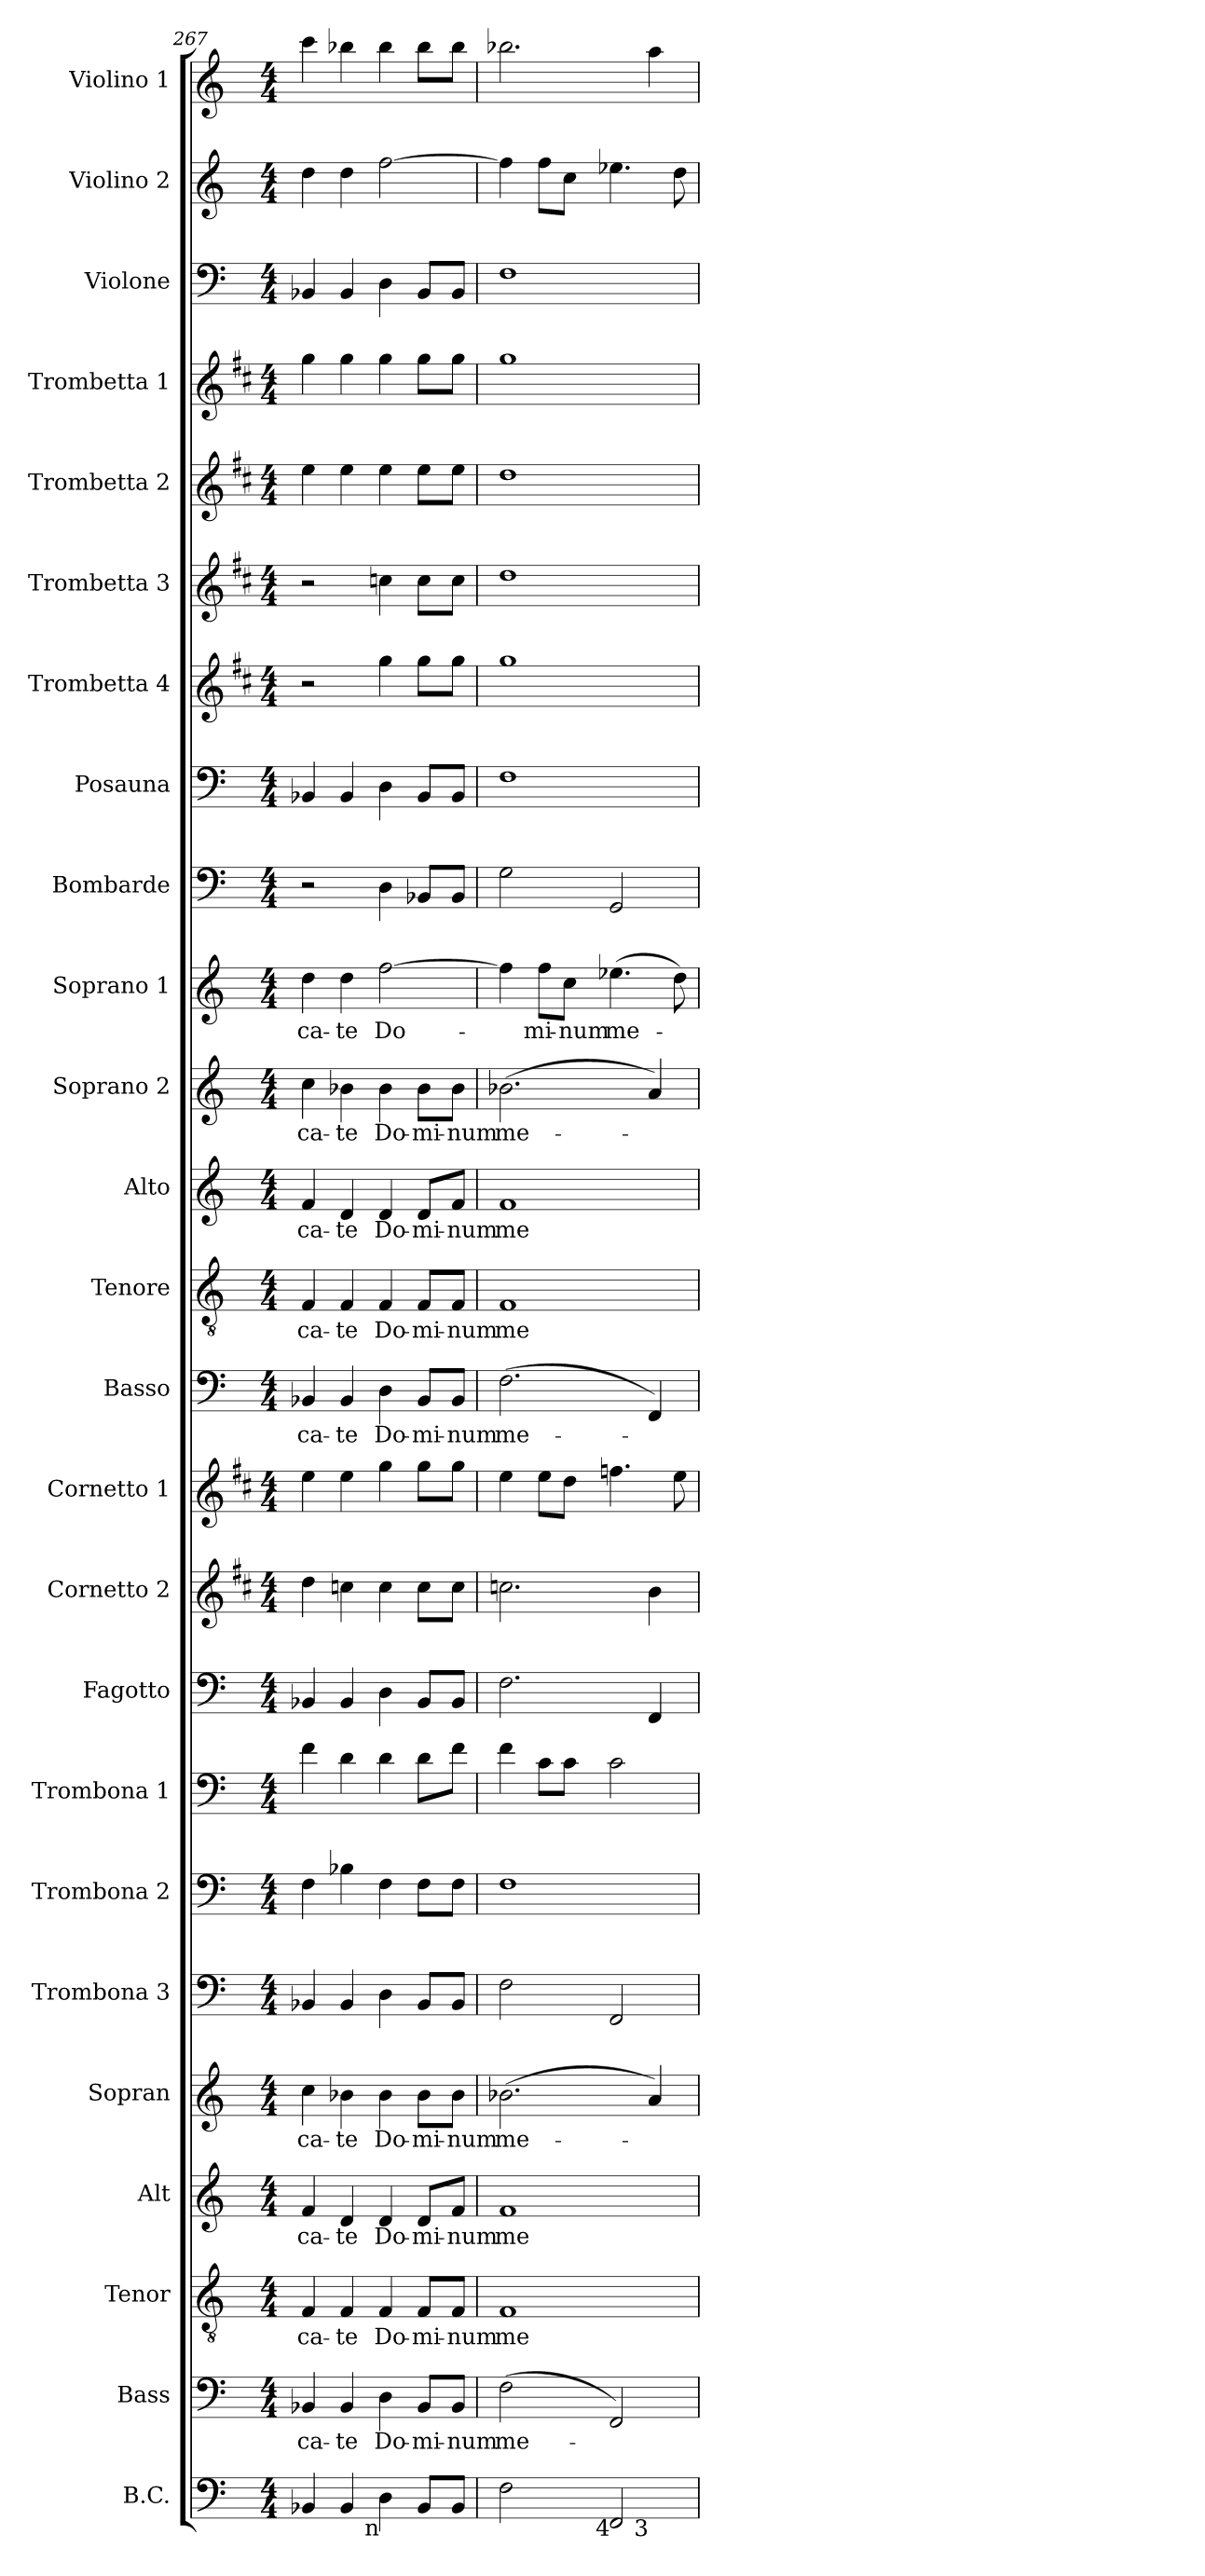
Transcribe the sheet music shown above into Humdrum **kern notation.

**kern	**kern	**text	**kern	**text	**kern	**text	**kern	**text	**kern	**kern	**kern	**kern	**kern	**kern	**kern	**text	**kern	**text	**kern	**text	**kern	**text	**kern	**text	**kern	**kern	**kern	**kern	**kern	**kern	**kern	**kern	**kern
*part25	*part24	*part24	*part23	*part23	*part22	*part22	*part21	*part21	*part20	*part19	*part18	*part17	*part16	*part15	*part14	*part14	*part13	*part13	*part12	*part12	*part11	*part11	*part10	*part10	*part9	*part8	*part7	*part6	*part5	*part4	*part3	*part2	*part1
*staff25	*staff24	*staff24	*staff23	*staff23	*staff22	*staff22	*staff21	*staff21	*staff20	*staff19	*staff18	*staff17	*staff16	*staff15	*staff14	*staff14	*staff13	*staff13	*staff12	*staff12	*staff11	*staff11	*staff10	*staff10	*staff9	*staff8	*staff7	*staff6	*staff5	*staff4	*staff3	*staff2	*staff1
*I"B.C.	*I"Bass	*	*I"Tenor	*	*I"Alt	*	*I"Sopran	*	*I"Trombona 3	*I"Trombona 2	*I"Trombona 1	*I"Fagotto	*I"Cornetto 2	*I"Cornetto 1	*I"Basso	*	*I"Tenore	*	*I"Alto	*	*I"Soprano 2	*	*I"Soprano 1	*	*I"Bombarde	*I"Posauna	*I"Trombetta 4	*I"Trombetta 3	*I"Trombetta 2	*I"Trombetta 1	*I"Violone	*I"Violino 2	*I"Violino 1
*I'B.C.	*I'B.	*	*I'T.	*	*I'A.	*	*I'S.	*	*I'Tbn. 2	*I'Tbn. 2	*I'Tbn. 1	*I'Fag.	*I'Cor. 2	*I'Cor. 1	*I'B.	*	*I'T.	*	*I'A.	*	*I'S.	*	*I'S.	*	*	*	*	*	*	*	*	*I'Vl. 2	*I'Vl. 1
!!LO:PB:g=z
*clefF4	*clefF4	*	*clefGv2	*	*clefG2	*	*clefG2	*	*clefF4	*clefF4	*clefF4	*clefF4	*clefG2	*clefG2	*clefF4	*	*clefGv2	*	*clefG2	*	*clefG2	*	*clefG2	*	*clefF4	*clefF4	*clefG2	*clefG2	*clefG2	*clefG2	*clefF4	*clefG2	*clefG2
*	*	*	*ITrd7c12	*	*	*	*	*	*	*	*	*	*ITrd1c2	*ITrd1c2	*	*	*ITrd7c12	*	*	*	*	*	*	*	*	*	*ITrd1c2	*ITrd1c2	*ITrd1c2	*ITrd1c2	*	*	*
*k[]	*k[]	*	*k[]	*	*k[]	*	*k[]	*	*k[]	*k[]	*k[]	*k[]	*k[]	*k[]	*k[]	*	*k[]	*	*k[]	*	*k[]	*	*k[]	*	*k[]	*k[]	*k[]	*k[]	*k[]	*k[]	*k[]	*k[]	*k[]
*C:	*C:	*	*C:	*	*C:	*	*C:	*	*C:	*C:	*C:	*C:	*C:	*C:	*C:	*	*C:	*	*C:	*	*C:	*	*C:	*	*C:	*C:	*C:	*C:	*C:	*C:	*C:	*C:	*C:
*M4/4	*M4/4	*	*M4/4	*	*M4/4	*	*M4/4	*	*M4/4	*M4/4	*M4/4	*M4/4	*M4/4	*M4/4	*M4/4	*	*M4/4	*	*M4/4	*	*M4/4	*	*M4/4	*	*M4/4	*M4/4	*M4/4	*M4/4	*M4/4	*M4/4	*M4/4	*M4/4	*M4/4
=267	=267	=267	=267	=267	=267	=267	=267	=267	=267	=267	=267	=267	=267	=267	=267	=267	=267	=267	=267	=267	=267	=267	=267	=267	=267	=267	=267	=267	=267	=267	=267	=267	=267
!	!	!LO:LY:b:color=#000000	!	!	!	!	!	!	!	!	!	!	!	!	!	!	!	!	!	!	!	!	!	!	!	!	!	!	!	!	!	!	!
!	!	!	!	!LO:LY:b:color=#000000	!	!	!	!	!	!	!	!	!	!	!	!	!	!	!	!	!	!	!	!	!	!	!	!	!	!	!	!	!
!	!	!	!	!	!	!LO:LY:b:color=#000000	!	!	!	!	!	!	!	!	!	!	!	!	!	!	!	!	!	!	!	!	!	!	!	!	!	!	!
!	!	!	!	!	!	!	!	!LO:LY:b:color=#000000	!	!	!	!	!	!	!	!	!	!	!	!	!	!	!	!	!	!	!	!	!	!	!	!	!
!	!	!	!	!	!	!	!	!	!	!	!	!	!	!	!	!LO:LY:b:color=#000000	!	!	!	!	!	!	!	!	!	!	!	!	!	!	!	!	!
!	!	!	!	!	!	!	!	!	!	!	!	!	!	!	!	!	!	!LO:LY:b:color=#000000	!	!	!	!	!	!	!	!	!	!	!	!	!	!	!
!	!	!	!	!	!	!	!	!	!	!	!	!	!	!	!	!	!	!	!	!LO:LY:b:color=#000000	!	!	!	!	!	!	!	!	!	!	!	!	!
!	!	!	!	!	!	!	!	!	!	!	!	!	!	!	!	!	!	!	!	!	!	!LO:LY:b:color=#000000	!	!	!	!	!	!	!	!	!	!	!
!	!	!	!	!	!	!	!	!	!	!	!	!	!	!	!	!	!	!	!	!	!	!	!	!LO:LY:b:color=#000000	!	!	!	!	!	!	!	!	!
4BB-Xi/	4BB-Xi/	-ca-	4FFi/	-ca-	4fi/	-ca-	4cci\	-ca-	4BB-Xi/	4Fi\	4fi\	4BB-Xi/	4cci\	4ddi\	4BB-Xi/	-ca-	4FFi/	-ca-	4fi/	-ca-	4cci\	-ca-	4ddi\	-ca-	2r	4BB-Xi/	2r	2r	4ddi\	4ffi\	4BB-Xi/	4ddi\	4ccci\
!	!	!LO:LY:b:color=#000000	!	!	!	!	!	!	!	!	!	!	!	!	!	!	!	!	!	!	!	!	!	!	!	!	!	!	!	!	!	!	!
!	!	!	!	!LO:LY:b:color=#000000	!	!	!	!	!	!	!	!	!	!	!	!	!	!	!	!	!	!	!	!	!	!	!	!	!	!	!	!	!
!	!	!	!	!	!	!LO:LY:b:color=#000000	!	!	!	!	!	!	!	!	!	!	!	!	!	!	!	!	!	!	!	!	!	!	!	!	!	!	!
!	!	!	!	!	!	!	!	!LO:LY:b:color=#000000	!	!	!	!	!	!	!	!	!	!	!	!	!	!	!	!	!	!	!	!	!	!	!	!	!
!	!	!	!	!	!	!	!	!	!	!	!	!	!	!	!	!LO:LY:b:color=#000000	!	!	!	!	!	!	!	!	!	!	!	!	!	!	!	!	!
!	!	!	!	!	!	!	!	!	!	!	!	!	!	!	!	!	!	!LO:LY:b:color=#000000	!	!	!	!	!	!	!	!	!	!	!	!	!	!	!
!	!	!	!	!	!	!	!	!	!	!	!	!	!	!	!	!	!	!	!	!LO:LY:b:color=#000000	!	!	!	!	!	!	!	!	!	!	!	!	!
!	!	!	!	!	!	!	!	!	!	!	!	!	!	!	!	!	!	!	!	!	!	!LO:LY:b:color=#000000	!	!	!	!	!	!	!	!	!	!	!
!	!	!	!	!	!	!	!	!	!	!	!	!	!	!	!	!	!	!	!	!	!	!	!	!LO:LY:b:color=#000000	!	!	!	!	!	!	!	!	!
4BB-i/	4BB-i/	-te	4FFi/	-te	4di/	-te	4b-Xi\	-te	4BB-i/	4B-Xi\	4di\	4BB-i/	4b-Xi\	4ddi\	4BB-i/	-te	4FFi/	-te	4di/	-te	4b-Xi\	-te	4ddi\	-te	.	4BB-i/	.	.	4ddi\	4ffi\	4BB-i/	4ddi\	4bb-Xi\
!	!	!LO:LY:b:color=#000000	!	!	!	!	!	!	!	!	!	!	!	!	!	!	!	!	!	!	!	!	!	!	!	!	!	!	!	!	!	!	!
!	!	!	!	!LO:LY:b:color=#000000	!	!	!	!	!	!	!	!	!	!	!	!	!	!	!	!	!	!	!	!	!	!	!	!	!	!	!	!	!
!	!	!	!	!	!	!LO:LY:b:color=#000000	!	!	!	!	!	!	!	!	!	!	!	!	!	!	!	!	!	!	!	!	!	!	!	!	!	!	!
!	!	!	!	!	!	!	!	!LO:LY:b:color=#000000	!	!	!	!	!	!	!	!	!	!	!	!	!	!	!	!	!	!	!	!	!	!	!	!	!
!	!	!	!	!	!	!	!	!	!	!	!	!	!	!	!	!LO:LY:b:color=#000000	!	!	!	!	!	!	!	!	!	!	!	!	!	!	!	!	!
!	!	!	!	!	!	!	!	!	!	!	!	!	!	!	!	!	!	!LO:LY:b:color=#000000	!	!	!	!	!	!	!	!	!	!	!	!	!	!	!
!	!	!	!	!	!	!	!	!	!	!	!	!	!	!	!	!	!	!	!	!LO:LY:b:color=#000000	!	!	!	!	!	!	!	!	!	!	!	!	!
!	!	!	!	!	!	!	!	!	!	!	!	!	!	!	!	!	!	!	!	!	!	!LO:LY:b:color=#000000	!	!	!	!	!	!	!	!	!	!	!
!LO:TX:b:rj:t=n	!	!	!	!	!	!	!	!	!	!	!	!	!	!	!	!	!	!	!	!	!	!	!	!	!	!	!	!	!	!	!	!	!
!	!	!	!	!	!	!	!	!	!	!	!	!	!	!	!	!	!	!	!	!	!	!	!	!LO:LY:b:color=#000000	!	!	!	!	!	!	!	!	!
4Di\	4Di\	Do-	4FFi/	Do-	4di/	Do-	4b-i\	Do-	4Di\	4Fi\	4di\	4Di\	4b-i\	4ffi\	4Di\	Do-	4FFi/	Do-	4di/	Do-	4b-i\	Do-	[2ffi\	Do-	4Di\	4Di\	4ffi\	4b-Xi\	4ddi\	4ffi\	4Di\	[2ffi\	4bb-i\
!	!	!LO:LY:b:color=#000000	!	!	!	!	!	!	!	!	!	!	!	!	!	!	!	!	!	!	!	!	!	!	!	!	!	!	!	!	!	!	!
!	!	!	!	!LO:LY:b:color=#000000	!	!	!	!	!	!	!	!	!	!	!	!	!	!	!	!	!	!	!	!	!	!	!	!	!	!	!	!	!
!	!	!	!	!	!	!LO:LY:b:color=#000000	!	!	!	!	!	!	!	!	!	!	!	!	!	!	!	!	!	!	!	!	!	!	!	!	!	!	!
!	!	!	!	!	!	!	!	!LO:LY:b:color=#000000	!	!	!	!	!	!	!	!	!	!	!	!	!	!	!	!	!	!	!	!	!	!	!	!	!
!	!	!	!	!	!	!	!	!	!	!	!	!	!	!	!	!LO:LY:b:color=#000000	!	!	!	!	!	!	!	!	!	!	!	!	!	!	!	!	!
!	!	!	!	!	!	!	!	!	!	!	!	!	!	!	!	!	!	!LO:LY:b:color=#000000	!	!	!	!	!	!	!	!	!	!	!	!	!	!	!
!	!	!	!	!	!	!	!	!	!	!	!	!	!	!	!	!	!	!	!	!LO:LY:b:color=#000000	!	!	!	!	!	!	!	!	!	!	!	!	!
!	!	!	!	!	!	!	!	!	!	!	!	!	!	!	!	!	!	!	!	!	!	!LO:LY:b:color=#000000	!	!	!	!	!	!	!	!	!	!	!
8BB-i/L	8BB-i/L	-mi-	8FFi/L	-mi-	8di/L	-mi-	8b-i\L	-mi-	8BB-i/L	8Fi\L	8di\L	8BB-i/L	8b-i\L	8ffi\L	8BB-i/L	-mi-	8FFi/L	-mi-	8di/L	-mi-	8b-i\L	-mi-	.	.	8BB-Xi/L	8BB-i/L	8ffi\L	8b-i\L	8ddi\L	8ffi\L	8BB-i/L	.	8bb-i\L
!	!	!LO:LY:b:color=#000000	!	!	!	!	!	!	!	!	!	!	!	!	!	!	!	!	!	!	!	!	!	!	!	!	!	!	!	!	!	!	!
!	!	!	!	!LO:LY:b:color=#000000	!	!	!	!	!	!	!	!	!	!	!	!	!	!	!	!	!	!	!	!	!	!	!	!	!	!	!	!	!
!	!	!	!	!	!	!LO:LY:b:color=#000000	!	!	!	!	!	!	!	!	!	!	!	!	!	!	!	!	!	!	!	!	!	!	!	!	!	!	!
!	!	!	!	!	!	!	!	!LO:LY:b:color=#000000	!	!	!	!	!	!	!	!	!	!	!	!	!	!	!	!	!	!	!	!	!	!	!	!	!
!	!	!	!	!	!	!	!	!	!	!	!	!	!	!	!	!LO:LY:b:color=#000000	!	!	!	!	!	!	!	!	!	!	!	!	!	!	!	!	!
!	!	!	!	!	!	!	!	!	!	!	!	!	!	!	!	!	!	!LO:LY:b:color=#000000	!	!	!	!	!	!	!	!	!	!	!	!	!	!	!
!	!	!	!	!	!	!	!	!	!	!	!	!	!	!	!	!	!	!	!	!LO:LY:b:color=#000000	!	!	!	!	!	!	!	!	!	!	!	!	!
!	!	!	!	!	!	!	!	!	!	!	!	!	!	!	!	!	!	!	!	!	!	!LO:LY:b:color=#000000	!	!	!	!	!	!	!	!	!	!	!
8BB-i/J	8BB-i/J	-num	8FFi/J	-num	8fi/J	-num	8b-i\J	-num	8BB-i/J	8Fi\J	8fi\J	8BB-i/J	8b-i\J	8ffi\J	8BB-i/J	-num	8FFi/J	-num	8fi/J	-num	8b-i\J	-num	.	.	8BB-i/J	8BB-i/J	8ffi\J	8b-i\J	8ddi\J	8ffi\J	8BB-i/J	.	8bb-i\J
=268	=268	=268	=268	=268	=268	=268	=268	=268	=268	=268	=268	=268	=268	=268	=268	=268	=268	=268	=268	=268	=268	=268	=268	=268	=268	=268	=268	=268	=268	=268	=268	=268	=268
!	!	!LO:LY:b:color=#000000	!	!	!	!	!	!	!	!	!	!	!	!	!	!	!	!	!	!	!	!	!	!	!	!	!	!	!	!	!	!	!
!	!	!	!	!LO:LY:b:color=#000000	!	!	!	!	!	!	!	!	!	!	!	!	!	!	!	!	!	!	!	!	!	!	!	!	!	!	!	!	!
!	!	!	!	!	!	!LO:LY:b:color=#000000	!	!	!	!	!	!	!	!	!	!	!	!	!	!	!	!	!	!	!	!	!	!	!	!	!	!	!
!	!	!	!	!	!	!	!	!LO:LY:b:color=#000000	!	!	!	!	!	!	!	!	!	!	!	!	!	!	!	!	!	!	!	!	!	!	!	!	!
!	!	!	!	!	!	!	!	!	!	!	!	!	!	!	!	!LO:LY:b:color=#000000	!	!	!	!	!	!	!	!	!	!	!	!	!	!	!	!	!
!	!	!	!	!	!	!	!	!	!	!	!	!	!	!	!	!	!	!LO:LY:b:color=#000000	!	!	!	!	!	!	!	!	!	!	!	!	!	!	!
!	!	!	!	!	!	!	!	!	!	!	!	!	!	!	!	!	!	!	!	!LO:LY:b:color=#000000	!	!	!	!	!	!	!	!	!	!	!	!	!
!LO:TX:b:rj:t=4	!	!	!	!	!	!	!	!	!	!	!	!	!	!	!	!	!	!	!	!	!	!	!	!	!	!	!	!	!	!	!	!	!
!	!	!	!	!	!	!	!	!	!	!	!	!	!	!	!	!	!	!	!	!	!	!LO:LY:b:color=#000000	!	!	!	!	!	!	!	!	!	!	!
*^	*	*	*	*	*	*	*	*	*	*	*	*	*	*	*	*	*	*	*	*	*	*	*	*	*	*	*	*	*	*	*	*	*
2Fi\	2.ryy	(2Fi\	me-	1FFi	me-	1fi	me-	(2.b-Xi\	me-	2Fi\	1Fi	4fi\	2.Fi\	2.b-Xi\	4ddi\	(2.Fi\	me-	1FFi	me-	1fi	me-	(2.b-Xi\	me-	4ffi\]	.	2Gi\	1Fi	1ffi	1cci	1cci	1ffi	1Fi	4ffi\]	2.bb-Xi\
!	!	!	!	!	!	!	!	!	!	!	!	!	!	!	!	!	!	!	!	!	!	!	!	!	!LO:LY:b:color=#000000	!	!	!	!	!	!	!	!	!
.	.	.	.	.	.	.	.	.	.	.	.	8ci\L	.	.	8ddi\L	.	.	.	.	.	.	.	.	8ffi\L	-mi-	.	.	.	.	.	.	.	8ffi\L	.
!	!	!	!	!	!	!	!	!	!	!	!	!	!	!	!	!	!	!	!	!	!	!	!	!	!LO:LY:b:color=#000000	!	!	!	!	!	!	!	!	!
.	.	.	.	.	.	.	.	.	.	.	.	8ci\J	.	.	8cci\J	.	.	.	.	.	.	.	.	8cci\J	-num	.	.	.	.	.	.	.	8cci\J	.
!LO:TX:b:rj:t=4	!	!	!	!	!	!	!	!	!	!	!	!	!	!	!	!	!	!	!	!	!	!	!	!	!	!	!	!	!	!	!	!	!	!
!	!	!	!	!	!	!	!	!	!	!	!	!	!	!	!	!	!	!	!	!	!	!	!	!	!LO:LY:b:color=#000000	!	!	!	!	!	!	!	!	!
2FFi/	.	2FFi/)	.	.	.	.	.	.	.	2FFi/	.	2ci\	.	.	4.ee-Xi\	.	.	.	.	.	.	.	.	(4.ee-Xi\	me-	2GGi/	.	.	.	.	.	.	4.ee-Xi\	.
!	!LO:TX:b:rj:t=3	!	!	!	!	!	!	!	!	!	!	!	!	!	!	!	!	!	!	!	!	!	!	!	!	!	!	!	!	!	!	!	!	!
.	4ryy	.	.	.	.	.	.	4ai/)	.	.	.	.	4FFi/	4ai\	.	4FFi/)	.	.	.	.	.	4ai/)	.	.	.	.	.	.	.	.	.	.	.	4aai\
.	.	.	.	.	.	.	.	.	.	.	.	.	.	.	8ddi\	.	.	.	.	.	.	.	.	8ddi\)	.	.	.	.	.	.	.	.	8ddi\	.
*v	*v	*	*	*	*	*	*	*	*	*	*	*	*	*	*	*	*	*	*	*	*	*	*	*	*	*	*	*	*	*	*	*	*	*
=	=	=	=	=	=	=	=	=	=	=	=	=	=	=	=	=	=	=	=	=	=	=	=	=	=	=	=	=	=	=	=	=	=
*-	*-	*-	*-	*-	*-	*-	*-	*-	*-	*-	*-	*-	*-	*-	*-	*-	*-	*-	*-	*-	*-	*-	*-	*-	*-	*-	*-	*-	*-	*-	*-	*-	*-
